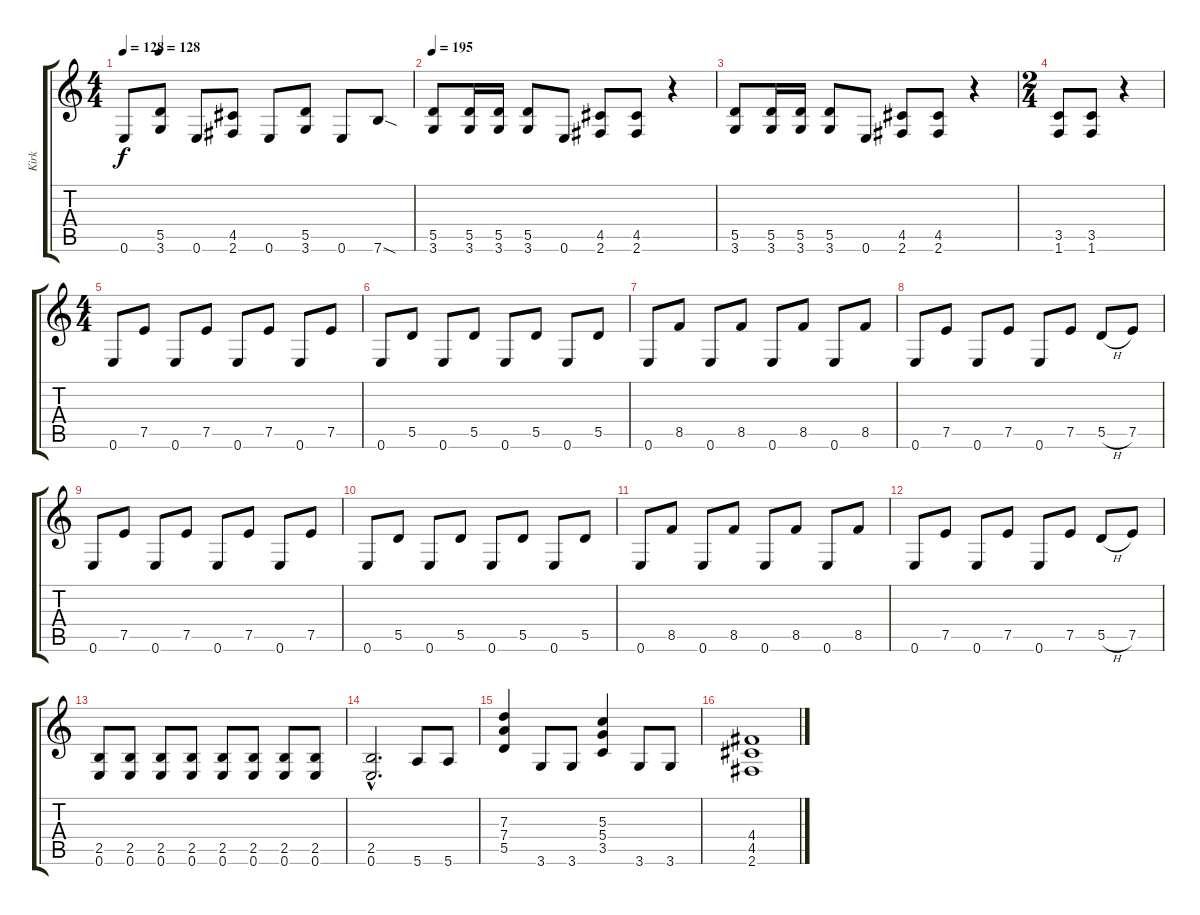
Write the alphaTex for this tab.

\track ("Kirk" "Kirk") {instrument distortionguitar}
\staff {score tabs}
\tuning (E4 B3 G3 D3 A2 E2) {hide}
\ts (4 4)
\tempo 128
\tempo (128 0.125)
\clef g2
\ks c
0.6.8{dy f} (5.5 3.6).8 0.6.8 (4.5 2.6).8 0.6.8 (5.5 3.6).8 0.6.8 7.6{sod}.8 |
\tempo 195
(5.5 3.6).8 (5.5 3.6).16 (5.5 3.6).16 (5.5 3.6).8 0.6.8 (4.5 2.6).8 (4.5 2.6).8 r.4 |
(5.5 3.6).8 (5.5 3.6).16 (5.5 3.6).16 (5.5 3.6).8 0.6.8 (4.5 2.6).8 (4.5 2.6).8 r.4 |
\ts (2 4)
(3.5 1.6).8 (3.5 1.6).8 r.4 |
\ts (4 4)
0.6.8 7.5.8 0.6.8 7.5.8 0.6.8 7.5.8 0.6.8 7.5.8 |
0.6.8 5.5.8 0.6.8 5.5.8 0.6.8 5.5.8 0.6.8 5.5.8 |
0.6.8 8.5.8 0.6.8 8.5.8 0.6.8 8.5.8 0.6.8 8.5.8 |
0.6.8 7.5.8 0.6.8 7.5.8 0.6.8 7.5.8 5.5{h}.8 7.5.8 |
0.6.8 7.5.8 0.6.8 7.5.8 0.6.8 7.5.8 0.6.8 7.5.8 |
0.6.8 5.5.8 0.6.8 5.5.8 0.6.8 5.5.8 0.6.8 5.5.8 |
0.6.8 8.5.8 0.6.8 8.5.8 0.6.8 8.5.8 0.6.8 8.5.8 |
0.6.8 7.5.8 0.6.8 7.5.8 0.6.8 7.5.8 5.5{h}.8 7.5.8 |
(2.5 0.6).8 (2.5 0.6).8 (2.5 0.6).8 (2.5 0.6).8 (2.5 0.6).8 (2.5 0.6).8 (2.5 0.6).8 (2.5 0.6).8 |
(2.5{hac} 0.6{hac}).2{d} 5.6.8 5.6.8 |
(7.3 7.4 5.5).4 3.6.8 3.6.8 (5.3 5.4 3.5).4 3.6.8 3.6.8 |
(4.4 4.5 2.6).1
